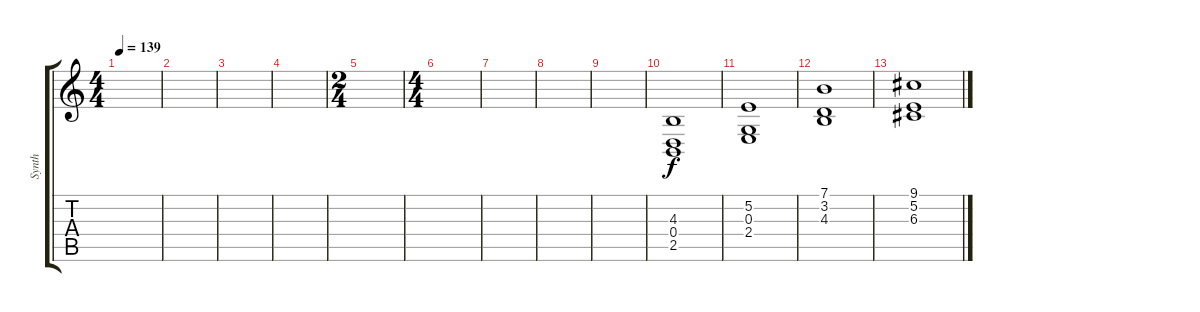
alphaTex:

\track ("Synth" "Synth") {instrument pad4choir}
\staff {score tabs}
\tuning (E4 B3 G3 D3 A2 D2) {hide}
\ts (4 4)
\tempo 139
\clef g2
\ks c
|
|
|
|
\ts (2 4)
|
\ts (4 4)
|
|
|
|
(4.3 0.4 2.5).1 |
(5.2 0.3 2.4).1 |
(7.1 3.2 4.3).1 |
(9.1 5.2 6.3).1
